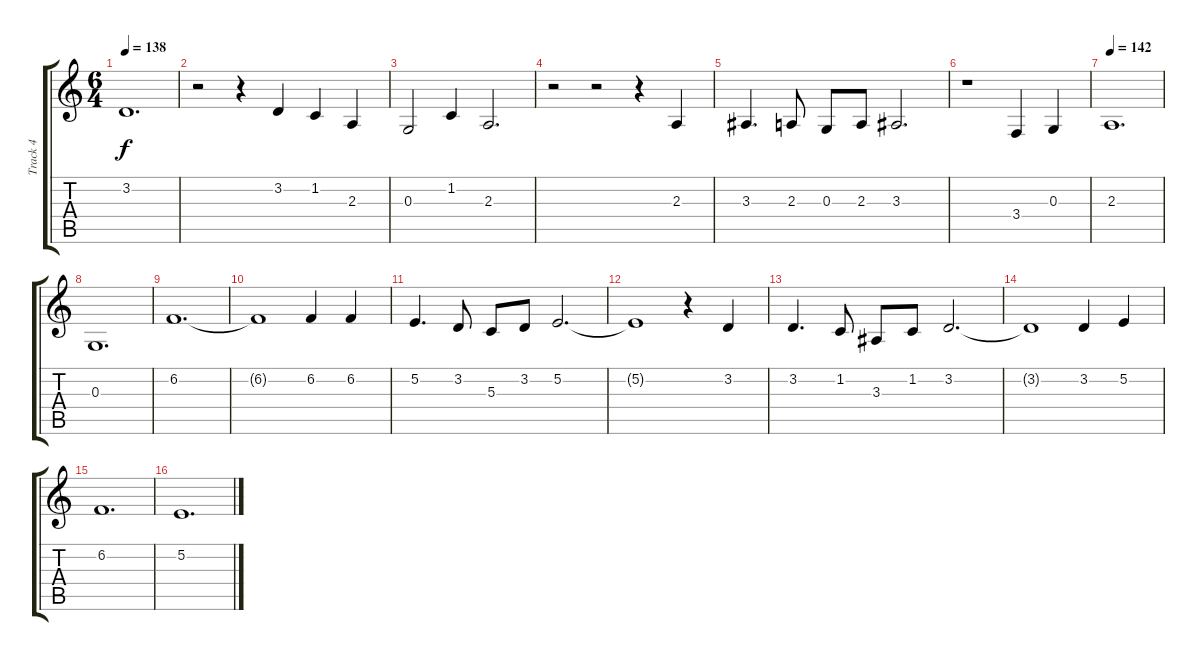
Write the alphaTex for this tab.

\track ("Track 4" "Track 4") {instrument lead6voice}
\staff {score tabs}
\tuning (E4 B3 G3 D3 A2 E2) {hide}
\ts (6 4)
\tempo 138
\clef g2
\ks c
3.2.1{d dy f} |
r.2 r.4 3.2.4 1.2.4 2.3.4 |
0.3.2 1.2.4 2.3.2{d} |
r.2 r.2 r.4 2.3.4 |
3.3.4{d} 2.3.8 0.3.8 2.3.8 3.3.2{d} |
r.1 3.4.4 0.3.4 |
\tempo 142
2.3.1{d} |
0.3.1{d} |
6.2.1{d} |
6.2{t}.1 6.2.4 6.2.4 |
5.2.4{d} 3.2.8 5.3.8 3.2.8 5.2.2{d} |
5.2{t}.1 r.4 3.2.4 |
3.2.4{d} 1.2.8 3.3.8 1.2.8 3.2.2{d} |
3.2{t}.1 3.2.4 5.2.4 |
6.2.1{d} |
5.2.1{d}
